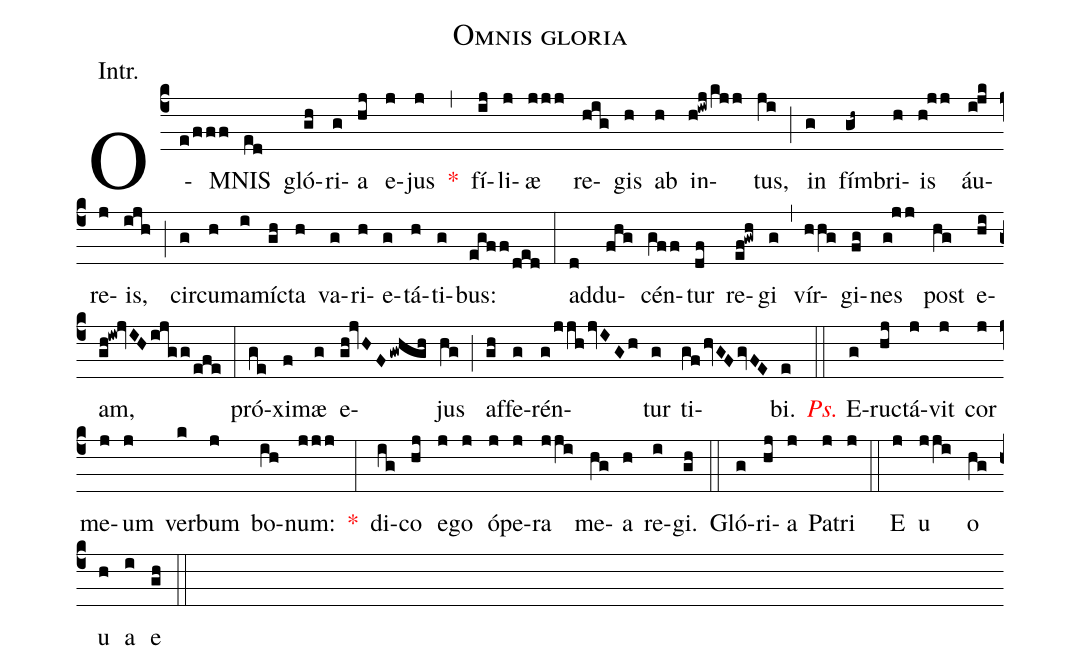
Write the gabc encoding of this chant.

name:Omnis gloria;
annotation:Intr.;
mode:III.;
office-part:Introit;
%%
(c4) O(e/fff)MNIS(ed) gló(gh)ri(g)a(hj) e(j)jus(j) <v>\red{*}</v>(,) fí(ij)li(j)æ(jjj) re(hig)gis(h) ab(h) in(h!iwj/kjj)tus,(ji) (;) in(g) fím(gh~)bri(h)is(h!jj) áu(i!jk)re(j)is,(ijh) (;) cir(g)cu(h)ma(i)mí(gh)cta(h) va(g)ri(h)e(g)tá(h)ti(g)bus:(egff/ded) (:) ad(d)du(fhg)cén(gff)tur(df) re(ef!gwh)gi(g) (,) vír(hhg)gi(fg)nes(g!jj) post(hg) e(hi)am,(gh!iw!jvIH/ijgg/efe) (:) pró(ge)xi(f)mæ(g) e(gh!jvHF/gwhgh)jus(hg) (;) af(gh)fe(g)rén(g/jjh/jvIGh)tur(g) ti(gf/hvGF/gvFE)bi.(e) (::) <v>\redit{Ps.}</v> E(g)ru(hj)ctá(j)vit(j) cor(j) me(j)um(j) ver(k)bum(j) bo(ih)num:(jjj) <v>\red{*}</v>(:) di(ig)co(hj) e(j)go(j) ó(j)pe(j)ra(jji) me(hg)a(h) re(i)gi.(gh) (::) Gló(g)ri(hj)a(j) Pa(j)tri(j) (::) E(j) u(jji) o(hg) u(h) a(i) e(gh) (::)
